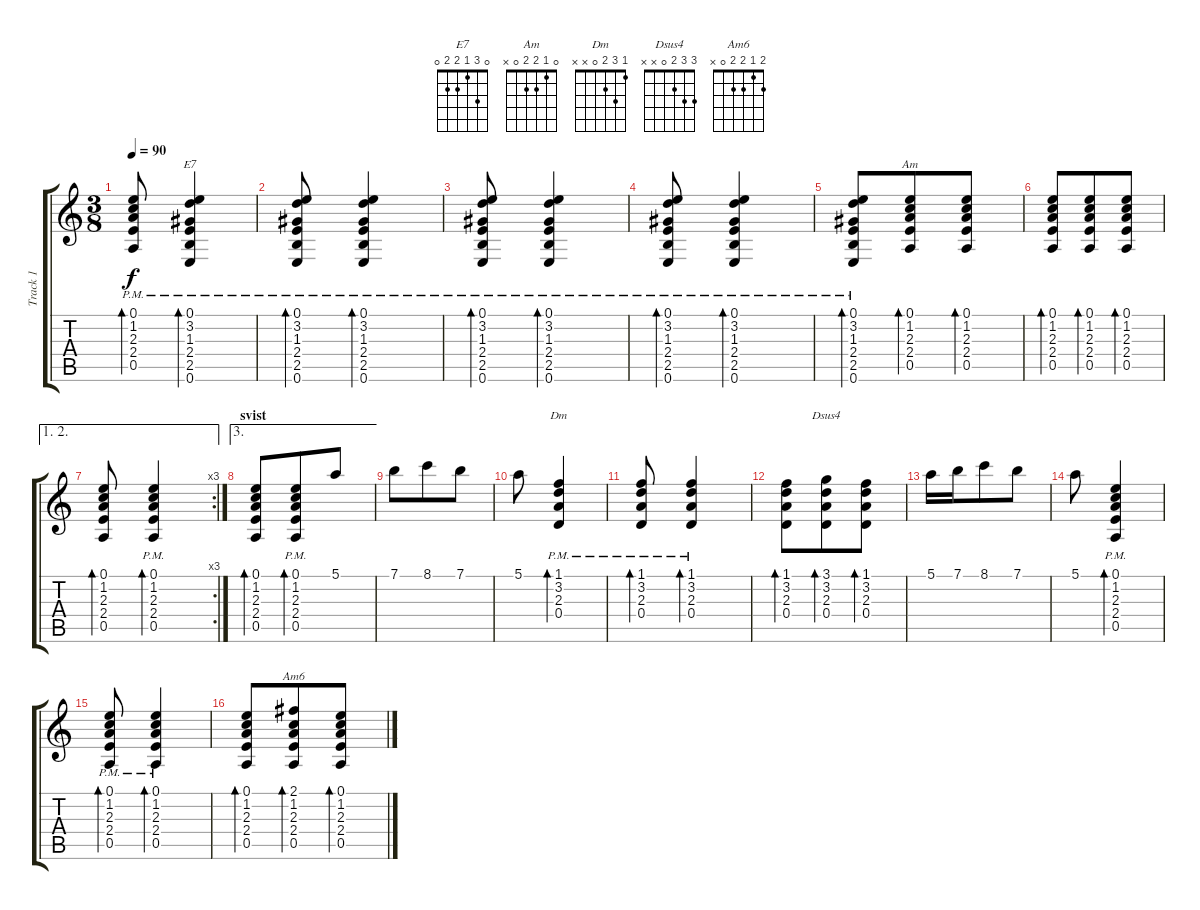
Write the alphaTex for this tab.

\track ("Track 1" "Track 1") {instrument acousticguitarsteel}
\staff {score tabs}
\tuning (E4 B3 G3 D3 A2 E2) {hide}
\chord ("E7" 0 3 1 2 2 0)
\chord ("Am" 0 1 2 2 0 x)
\chord ("Dm" 1 3 2 0 x x)
\chord ("Dsus4" 3 3 2 0 x x)
\chord ("Am6" 2 1 2 2 0 x)
\ts (3 8)
\tempo 90
\clef g2
\ks c
(0.1{pm} 1.2{pm} 2.3{pm} 2.4{pm} 0.5{pm}).8{bd 30 dy f} (0.1{pm} 3.2{pm} 1.3{pm} 2.4{pm} 2.5{pm} 0.6{pm}).4{bd 30 ch "E7"} |
(0.1{pm} 3.2{pm} 1.3{pm} 2.4{pm} 2.5{pm} 0.6{pm}).8{bd 30} (0.1{pm} 3.2{pm} 1.3{pm} 2.4{pm} 2.5{pm} 0.6{pm}).4{bd 30} |
(0.1{pm} 3.2{pm} 1.3{pm} 2.4{pm} 2.5{pm} 0.6{pm}).8{bd 30} (0.1{pm} 3.2{pm} 1.3{pm} 2.4{pm} 2.5{pm} 0.6{pm}).4{bd 30} |
(0.1{pm} 3.2{pm} 1.3{pm} 2.4{pm} 2.5{pm} 0.6{pm}).8{bd 30} (0.1{pm} 3.2{pm} 1.3{pm} 2.4{pm} 2.5{pm} 0.6{pm}).4{bd 30} |
(0.1{pm} 3.2{pm} 1.3{pm} 2.4{pm} 2.5{pm} 0.6{pm}).8{bd 30} (0.1 1.2 2.3 2.4 0.5).8{bd 30 ch "Am"} (0.1 1.2 2.3 2.4 0.5).8{bd 30} |
(0.1 1.2 2.3 2.4 0.5).8{bd 30} (0.1 1.2 2.3 2.4 0.5).8{bd 30} (0.1 1.2 2.3 2.4 0.5).8{bd 30} |
\ae (1 2)
\rc 3
(0.1 1.2 2.3 2.4 0.5).8{bd 30} (0.1{pm} 1.2{pm} 2.3{pm} 2.4{pm} 0.5{pm}).4{bd 30} |
\ae 3
\section ("" "svist")
(0.1 1.2 2.3 2.4 0.5).8{bd 30} (0.1{pm} 1.2{pm} 2.3{pm} 2.4{pm} 0.5{pm}).8{bd 30} 5.1.8 |
7.1.8 8.1.8 7.1.8 |
5.1.8 (1.1{pm} 3.2{pm} 2.3{pm} 0.4{pm}).4{bd 30 ch "Dm"} |
(1.1{pm} 3.2{pm} 2.3{pm} 0.4{pm}).8{bd 30} (1.1{pm} 3.2{pm} 2.3{pm} 0.4{pm}).4{bd 30} |
(1.1 3.2 2.3 0.4).8{bd 30} (3.1 3.2 2.3 0.4).8{bd 30 ch "Dsus4"} (1.1 3.2 2.3 0.4).8{bd 30} |
5.1.16 7.1.16 8.1.8 7.1.8 |
5.1.8 (0.1{pm} 1.2{pm} 2.3{pm} 2.4{pm} 0.5{pm}).4{bd 30} |
(0.1{pm} 1.2{pm} 2.3{pm} 2.4{pm} 0.5{pm}).8{bd 30} (0.1{pm} 1.2{pm} 2.3{pm} 2.4{pm} 0.5{pm}).4{bd 30} |
(0.1 1.2 2.3 2.4 0.5).8{bd 30} (2.1 1.2 2.3 2.4 0.5).8{bd 30 ch "Am6"} (0.1 1.2 2.3 2.4 0.5).8{bd 30}
